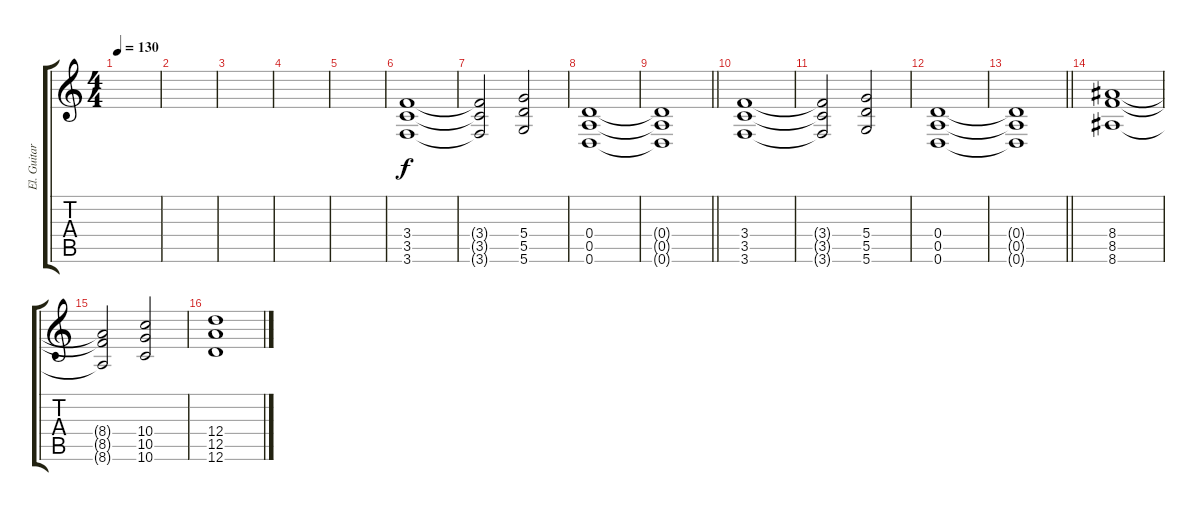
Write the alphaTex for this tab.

\track ("El. Guitar" "El. Guitar") {instrument overdrivenguitar}
\staff {score tabs}
\tuning (E4 B3 G3 D3 A2 D2) {hide}
\ts (4 4)
\tempo 130
\clef g2
\ks c
|
|
|
|
|
(3.4 3.5 3.6).1 |
(3.4{t} 3.5{t} 3.6{t}).2 (5.4 5.5 5.6).2 |
(0.4 0.5 0.6).1 |
\barLineRight lightlight
(0.4{t} 0.5{t} 0.6{t}).1 |
(3.4 3.5 3.6).1 |
(3.4{t} 3.5{t} 3.6{t}).2 (5.4 5.5 5.6).2 |
(0.4 0.5 0.6).1 |
\barLineRight lightlight
(0.4{t} 0.5{t} 0.6{t}).1 |
(8.4 8.5 8.6).1 |
(8.4{t} 8.5{t} 8.6{t}).2 (10.4 10.5 10.6).2 |
(12.4 12.5 12.6).1
